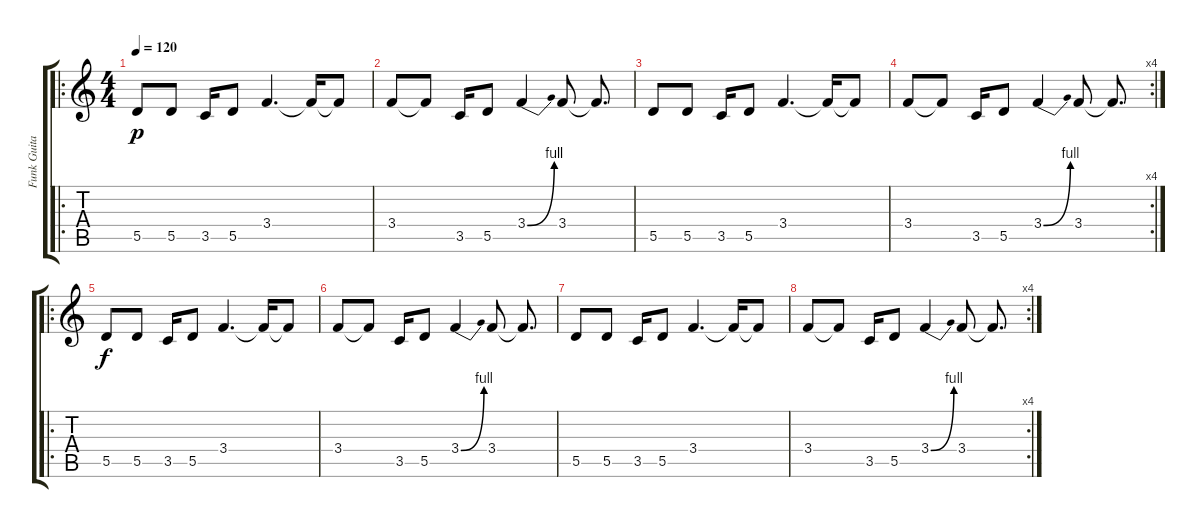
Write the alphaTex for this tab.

\track ("Funk Guitar" "Funk Guita") {instrument distortionguitar}
\staff {score tabs}
\tuning (E4 B3 G3 D3 A2 E2) {hide}
\ro
\ts (4 4)
\tempo 120
\clef g2
\ks c
5.5.8{dy p} 5.5.8 3.5.16 5.5.8 3.4.4{d} 3.4{t}.16 3.4{t}.8 |
3.4.8 3.4{t}.8 3.5.16 5.5.8 3.4{be (bend 0 0 60 4)}.4 3.4.8 3.4{t}.8{d} |
5.5.8 5.5.8 3.5.16 5.5.8 3.4.4{d} 3.4{t}.16 3.4{t}.8 |
\rc 4
3.4.8 3.4{t}.8 3.5.16 5.5.8 3.4{be (bend 0 0 60 4)}.4 3.4.8 3.4{t}.8{d} |
\ro
5.5.8{dy f} 5.5.8 3.5.16 5.5.8 3.4.4{d} 3.4{t}.16 3.4{t}.8 |
3.4.8 3.4{t}.8 3.5.16 5.5.8 3.4{be (bend 0 0 60 4)}.4 3.4.8 3.4{t}.8{d} |
5.5.8 5.5.8 3.5.16 5.5.8 3.4.4{d} 3.4{t}.16 3.4{t}.8 |
\rc 4
3.4.8 3.4{t}.8 3.5.16 5.5.8 3.4{be (bend 0 0 60 4)}.4 3.4.8 3.4{t}.8{d}
